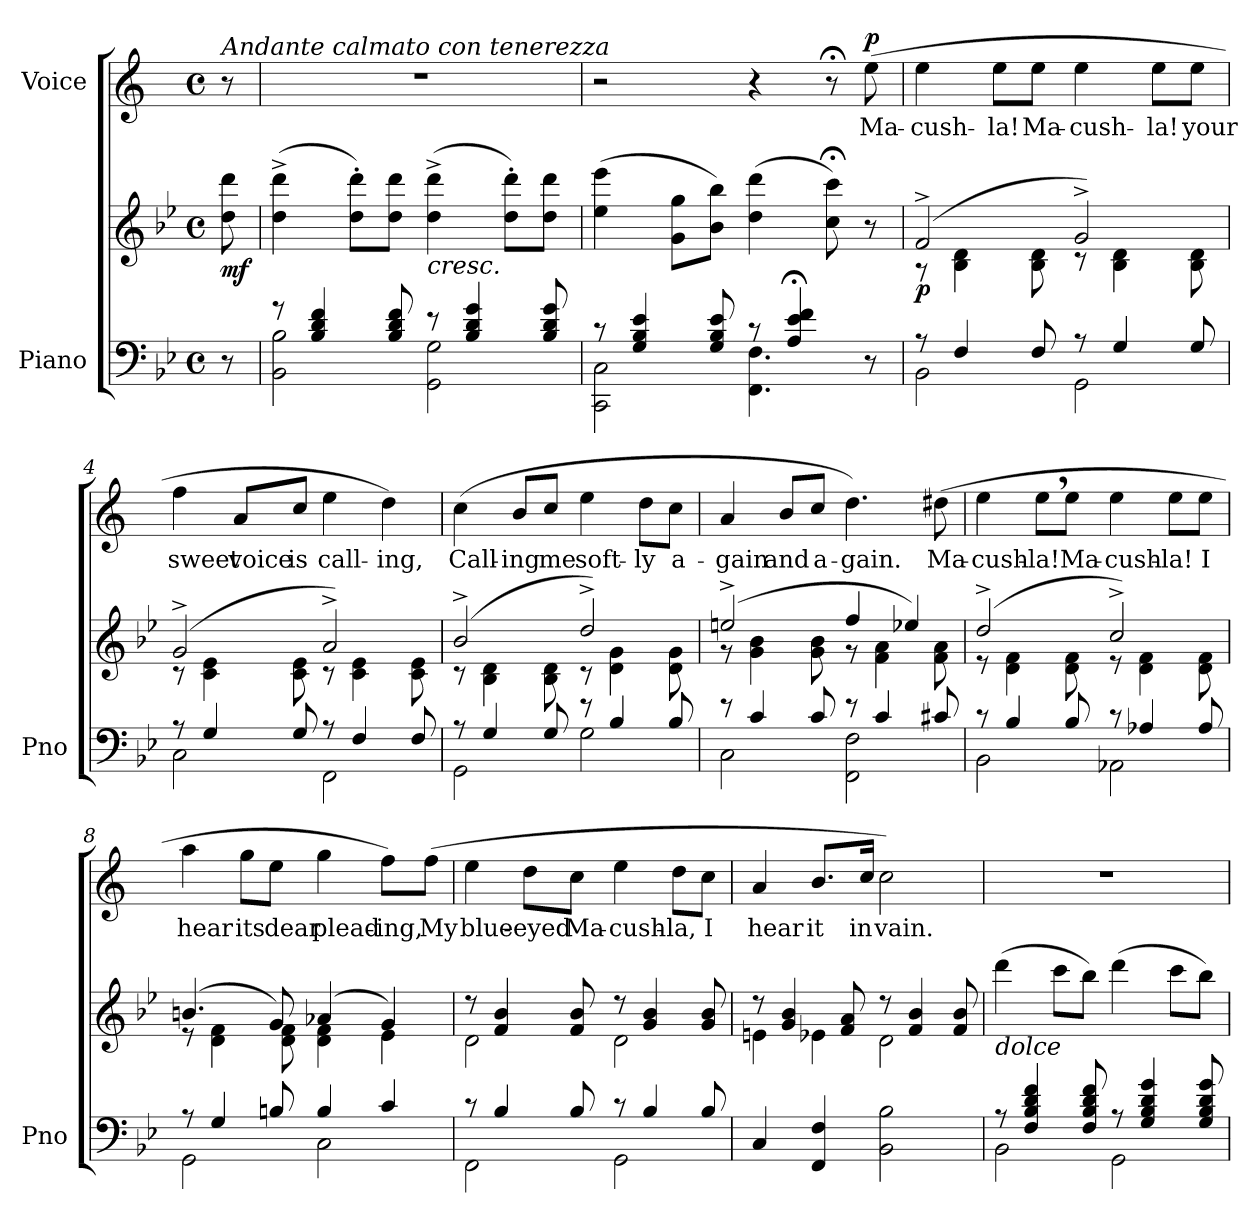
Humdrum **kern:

**kern	**kern	**dynam	**kern	**text	**dynam
*part2	*part2	*part2	*part1	*part1	*part1
*staff3	*staff2	*staff2/3	*staff1	*staff1	*staff1
*I"Piano	*	*	*I"Voice	*	*
*I'Pno	*	*	*	*	*
*clefF4	*clefG2	*	*clefG2	*	*
*	*	*	*ITrd1c2	*	*
*k[b-e-]	*k[b-e-]	*	*k[b-e-]	*	*
*M4/4	*M4/4	*	*M4/4	*	*
*met(c)	*met(c)	*	*met(c)	*	*
=	=	=	=	=	=
!	!	!	!LO:TX:a:i:t=Andante calmato con tenerezza	!	!
!	!	!LO:DY:b	!	!	!
8r	8dd\ 8ddd\	mf	8r	.	.
=1	=1	=1	=1	=1	=1
*^	*	*	*	*	*
8r	2BB-\ 2B-\	(4dd\^ 4ddd\^	.	1r	.	.
4B-/ 4d/ 4f/	.	.	.	.	.	.
.	.	8dd\' 8ddd\'L)	.	.	.	.
8B-/ 8d/ 8f/	.	8dd\ 8ddd\J	.	.	.	.
!	!	!LO:TX:b:i:t=cresc.	!	!	!	!
8r	2GG\ 2G\	(4dd\^ 4ddd\^	.	.	.	.
4B-/ 4d/ 4g/	.	.	.	.	.	.
.	.	8dd\' 8ddd\'L)	.	.	.	.
8B-/ 8d/ 8g/	.	8dd\ 8ddd\J	.	.	.	.
=2	=2	=2	=2	=2	=2	=2
8r	2CC\ 2C\	(4ee-\ 4eee-\	.	2r	.	.
4G/ 4B-/ 4e-/	.	.	.	.	.	.
.	.	8g\ 8gg\L	.	.	.	.
8G/ 8B-/ 8e-/	.	8b-\ 8bb-\J)	.	.	.	.
8r	4.FF\ 4.F\	(4dd\ 4ddd\	.	4r	.	.
4A/;< 4e-/;< 4f/;<	.	.	.	.	.	.
.	.	8cc\;< 8ccc\;<)	.	8r;<	.	.
!	!	!	!	!	!LO:LY:b	!LO:DY:a
8r	8ryy	8r	.	(8dd\	Ma-	p
!!LO:LB:g=z
=3	=3	=3	=3	=3	=3	=3
*	*	*^	*	*	*	*
!	!	!	!	!LO:DY:b	!	!LO:LY:b	!
8r	2BB-\	(2f^/	8r	p	4dd\	-cush-	.
4F/	.	.	4B-\ 4d\	.	.	.	.
!	!	!	!	!	!	!LO:LY:b	!
.	.	.	.	.	8dd\L	-la!	.
!	!	!	!	!	!	!LO:LY:b	!
8F/	.	.	8B-\ 8d\	.	8dd\J	Ma-	.
!	!	!	!	!	!	!LO:LY:b	!
8r	2GG\	2g^/)	8r	.	4dd\	-cush-	.
4G/	.	.	4B-\ 4d\	.	.	.	.
!	!	!	!	!	!	!LO:LY:b	!
.	.	.	.	.	8dd\L	-la!	.
!	!	!	!	!	!	!LO:LY:b	!
8G/	.	.	8B-\ 8d\	.	8dd\J	your	.
=4	=4	=4	=4	=4	=4	=4	=4
!	!	!	!	!	!	!LO:LY:b	!
8r	2C\	(2g^/	8r	.	4ee-\	sweet	.
4G/	.	.	4c\ 4e-\	.	.	.	.
!	!	!	!	!	!	!LO:LY:b	!
.	.	.	.	.	8g/L	voice	.
!	!	!	!	!	!	!LO:LY:b	!
8G/	.	.	8c\ 8e-\	.	8b-/J	is	.
!	!	!	!	!	!	!LO:LY:b	!
8r	2FF\	2a^/)	8r	.	4dd\	call-	.
4F/	.	.	4c\ 4e-\	.	.	.	.
!	!	!	!	!	!	!LO:LY:b	!
.	.	.	.	.	4cc\)	-ing,	.
8F/	.	.	8c\ 8e-\	.	.	.	.
=5	=5	=5	=5	=5	=5	=5	=5
!	!	!	!	!	!	!LO:LY:b	!
8r	2GG\	(2b-^/	8r	.	(4b-\	Call-	.
4G/	.	.	4B-\ 4d\	.	.	.	.
!	!	!	!	!	!	!LO:LY:b	!
.	.	.	.	.	8a/L	-ing	.
!	!	!	!	!	!	!LO:LY:b	!
8G/	.	.	8B-\ 8d\	.	8b-/J	me	.
!	!	!	!	!	!	!LO:LY:b	!
8r	2G\	2dd^/)	8r	.	4dd\	soft-	.
4B-/	.	.	4d\ 4g\	.	.	.	.
!	!	!	!	!	!	!LO:LY:b	!
.	.	.	.	.	8cc\L	-ly	.
!	!	!	!	!	!	!LO:LY:b	!
8B-/	.	.	8d\ 8g\	.	8b-\J	a-	.
!!LO:LB:g=z
=6	=6	=6	=6	=6	=6	=6	=6
!	!	!	!	!	!	!LO:LY:b	!
8r	2C\	(2een^/	8r	.	4g/	-gain	.
4c/	.	.	4g\ 4b-\	.	.	.	.
!	!	!	!	!	!	!LO:LY:b	!
.	.	.	.	.	8a/L	and	.
!	!	!	!	!	!	!LO:LY:b	!
8c/	.	.	8g\ 8b-\	.	8b-/J	a-	.
!	!	!	!	!	!	!LO:LY:b	!
8r	2FF\ 2F\	4ff/	8r	.	4.cc\)	-gain.	.
4c/	.	.	4f\ 4a\	.	.	.	.
.	.	4ee-X/)	.	.	.	.	.
!	!	!	!	!	!	!LO:LY:b	!
8c#X/	.	.	8f\ 8a\	.	(8cc#X\	Ma-	.
=7	=7	=7	=7	=7	=7	=7	=7
!	!	!	!	!	!	!LO:LY:b	!
8r	2BB-\	(2dd^/	8r	.	4dd\	-cush-	.
4B-/	.	.	4d\ 4f\	.	.	.	.
!	!	!	!	!	!	!LO:LY:b	!
.	.	.	.	.	8dd,\L	-la!	.
!	!	!	!	!	!	!LO:LY:b	!
8B-/	.	.	8d\ 8f\	.	8dd\J	Ma-	.
!	!	!	!	!	!	!LO:LY:b	!
8r	2AA-X\	2cc^/)	8r	.	4dd\	-cush-	.
4A-X/	.	.	4d\ 4f\	.	.	.	.
!	!	!	!	!	!	!LO:LY:b	!
.	.	.	.	.	8dd\L	-la!	.
!	!	!	!	!	!	!LO:LY:b	!
8A-/	.	.	8d\ 8f\	.	8dd\J	I	.
=8	=8	=8	=8	=8	=8	=8	=8
!	!	!	!	!	!	!LO:LY:b	!
8r	2GG\	(4.bn/	8r	.	4gg\	hear	.
4G/	.	.	4d\ 4f\	.	.	.	.
!	!	!	!	!	!	!LO:LY:b	!
.	.	.	.	.	8ff\L	its	.
!	!	!	!	!	!	!LO:LY:b	!
8Bn/	.	8g/)	8d\ 8f\	.	8dd\J	dear	.
!	!	!	!	!	!	!LO:LY:b	!
4B/	2C\	(4a-X/	4d\ 4f\	.	4ff\	plead-	.
!	!	!	!	!	!	!LO:LY:b	!
4c/	.	4g/)	4e-\	.	8ee-\L)	-ing,	.
!	!	!	!	!	!	!LO:LY:b	!
.	.	.	.	.	(8ee-\J	My	.
!!LO:LB:g=z
=9	=9	=9	=9	=9	=9	=9	=9
!	!	!	!	!	!	!LO:LY:b	!
8r	2FF\	8r	2d\	.	4dd\	blue-	.
4B-/	.	4f/ 4b-/	.	.	.	.	.
!	!	!	!	!	!	!LO:LY:b	!
.	.	.	.	.	8cc\L	-eyed	.
!	!	!	!	!	!	!LO:LY:b	!
8B-/	.	8f/ 8b-/	.	.	8b-\J	Ma-	.
!	!	!	!	!	!	!LO:LY:b	!
8r	2GG\	8r	2d\	.	4dd\	-cush-	.
4B-/	.	4g/ 4b-/	.	.	.	.	.
!	!	!	!	!	!	!LO:LY:b	!
.	.	.	.	.	8cc\L	-la,	.
!	!	!	!	!	!	!LO:LY:b	!
8B-/	.	8g/ 8b-/	.	.	8b-\J	I	.
*v	*v	*	*	*	*	*	*
=10	=10	=10	=10	=10	=10	=10
!	!	!	!	!	!LO:LY:b	!
4C/	8r	4en\	.	4g/	hear	.
.	4g/ 4b-/	.	.	.	.	.
!	!	!	!	!	!LO:LY:b	!
4FF/ 4F/	.	4e-X\	.	8.a/L	it	.
.	8f/ 8a/	.	.	.	.	.
!	!	!	!	!	!LO:LY:b	!
.	.	.	.	16b-/Jk	in	.
!	!	!	!	!	!LO:LY:b	!
2BB-\ 2B-\	8r	2d\	.	2b-\)	vain.	.
.	4f/ 4b-/	.	.	.	.	.
.	8f/ 8b-/	.	.	.	.	.
*	*v	*v	*	*	*	*
=11	=11	=11	=11	=11	=11
*^	*	*	*	*	*
!	!	!LO:TX:b:i:t=dolce	!	!	!	!
8r	2BB-\	(4ddd\	.	1r	.	.
4F/ 4B-/ 4d/ 4f/	.	.	.	.	.	.
.	.	8ccc\L	.	.	.	.
8F/ 8B-/ 8d/ 8f/	.	8bb-\J)	.	.	.	.
8r	2GG\	(4ddd\	.	.	.	.
4G/ 4B-/ 4d/ 4g/	.	.	.	.	.	.
.	.	8ccc\L	.	.	.	.
8G/ 8B-/ 8d/ 8g/	.	8bb-\J)	.	.	.	.
*v	*v	*	*	*	*	*
=	=	=	=	=	=
*-	*-	*-	*-	*-	*-
